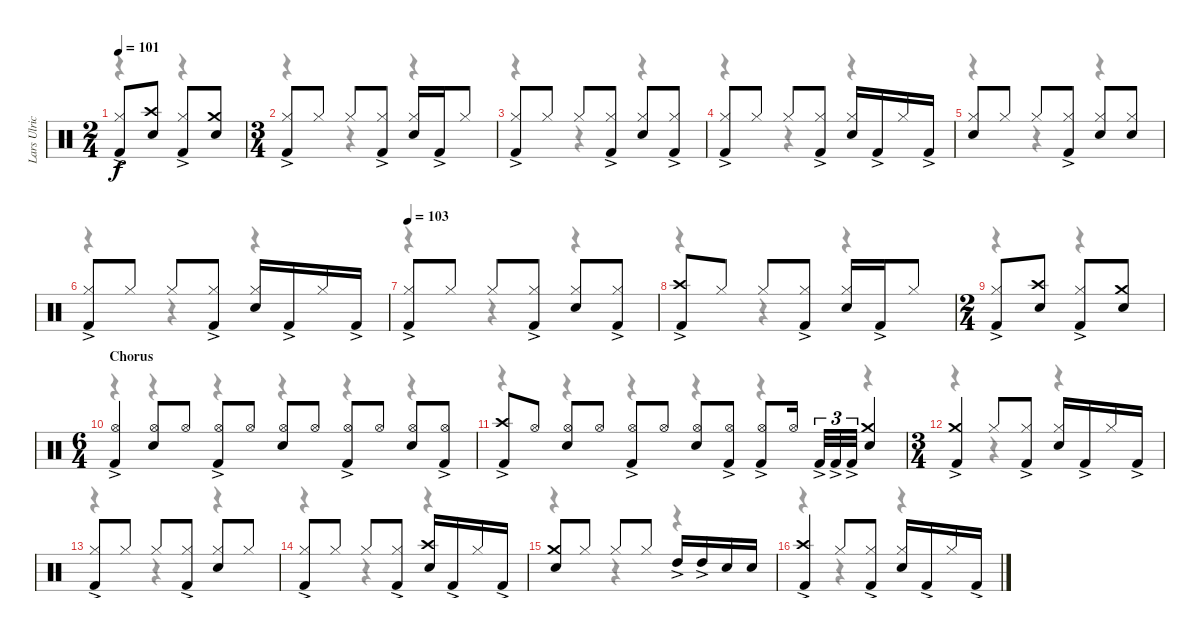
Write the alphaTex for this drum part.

\track ("Lars Ulrich (Drums)" "Lars Ulric") {instrument percussion}
\staff {score}
\articulation defaults
\voice
\ts (2 4)
\tempo 101
\clef neutral
\ks c
("Hi-Hat (closed)" "Kick (hit) 2"{ac}).8{dy f} ("Crash high (hit)" "Snare (hit) 2").8 ("Hi-Hat (closed)" "Kick (hit) 2"{ac}).8 ("Crash medium (hit)" "Snare (hit) 2").8 |
\ts (3 4)
("Hi-Hat (closed)" "Kick (hit) 2"{ac}).8 "Hi-Hat (closed)".8 "Hi-Hat (closed)".8 ("Hi-Hat (closed)" "Kick (hit) 2"{ac}).8 ("Hi-Hat (closed)" "Snare (hit) 2").16 "Kick (hit) 2"{ac}.16 "Hi-Hat (closed)".8 |
("Hi-Hat (closed)" "Kick (hit) 2"{ac}).8 "Hi-Hat (closed)".8 "Hi-Hat (closed)".8 ("Hi-Hat (closed)" "Kick (hit) 2"{ac}).8 ("Hi-Hat (closed)" "Snare (hit) 2").8 ("Hi-Hat (closed)" "Kick (hit) 2"{ac}).8 |
("Hi-Hat (closed)" "Kick (hit) 2"{ac}).8 "Hi-Hat (closed)".8 "Hi-Hat (closed)".8 ("Hi-Hat (closed)" "Kick (hit) 2"{ac}).8 ("Hi-Hat (closed)" "Snare (hit) 2").16 "Kick (hit) 2"{ac}.16 "Hi-Hat (closed)".16 "Kick (hit) 2"{ac}.16 |
("Hi-Hat (closed)" "Snare (hit) 2").8 "Hi-Hat (closed)".8 "Hi-Hat (closed)".8 ("Hi-Hat (closed)" "Kick (hit) 2"{ac}).8 ("Hi-Hat (closed)" "Snare (hit) 2").8 ("Hi-Hat (closed)" "Snare (hit) 2").8 |
("Hi-Hat (closed)" "Kick (hit) 2"{ac}).8 "Hi-Hat (closed)".8 "Hi-Hat (closed)".8 ("Hi-Hat (closed)" "Kick (hit) 2"{ac}).8 ("Hi-Hat (closed)" "Snare (hit) 2").16 "Kick (hit) 2"{ac}.16 "Hi-Hat (closed)".16 "Kick (hit) 2"{ac}.16 |
\tempo 103
("Hi-Hat (closed)" "Kick (hit) 2"{ac}).8 "Hi-Hat (closed)".8 "Hi-Hat (closed)".8 ("Hi-Hat (closed)" "Kick (hit) 2"{ac}).8 ("Hi-Hat (closed)" "Snare (hit) 2").8 ("Hi-Hat (closed)" "Kick (hit) 2"{ac}).8 |
("Crash high (hit)" "Kick (hit) 2"{ac}).8 "Hi-Hat (closed)".8 "Hi-Hat (closed)".8 ("Hi-Hat (closed)" "Kick (hit) 2"{ac}).8 ("Hi-Hat (closed)" "Snare (hit) 2").16 "Kick (hit) 2"{ac}.16 "Hi-Hat (closed)".8 |
\ts (2 4)
("Hi-Hat (closed)" "Kick (hit) 2"{ac}).8 ("Crash high (hit)" "Snare (hit) 2").8 ("Hi-Hat (closed)" "Kick (hit) 2"{ac}).8 ("Crash medium (hit)" "Snare (hit) 2").8 |
\ts (6 4)
\section ("" "Chorus")
("Hi-Hat (open)" "Kick (hit) 2"{ac}).4 ("Hi-Hat (open)" "Snare (hit) 2").8 "Hi-Hat (open)".8 ("Hi-Hat (open)" "Kick (hit) 2"{ac}).8 "Hi-Hat (open)".8 ("Hi-Hat (open)" "Snare (hit) 2").8 "Hi-Hat (open)".8 ("Hi-Hat (open)" "Kick (hit) 2"{ac}).8 "Hi-Hat (open)".8 ("Hi-Hat (open)" "Snare (hit) 2").8 ("Hi-Hat (open)" "Kick (hit) 2"{ac}).8 |
("Crash high (hit)" "Kick (hit) 2"{ac}).8 "Hi-Hat (open)".8 ("Hi-Hat (open)" "Snare (hit) 2").8 "Hi-Hat (open)".8 ("Hi-Hat (open)" "Kick (hit) 2"{ac}).8 "Hi-Hat (open)".8 ("Hi-Hat (open)" "Snare (hit) 2").8 ("Hi-Hat (open)" "Kick (hit) 2"{ac}).8 ("Hi-Hat (open)" "Kick (hit) 2"{ac}).8 "Hi-Hat (open)".16 "Kick (hit) 2"{ac}.32{tu (3 2)} "Kick (hit) 2"{ac}.32{tu (3 2)} "Kick (hit) 2"{ac}.32{tu (3 2)} ("Crash medium (hit)" "Snare (hit) 2").4 |
\ts (3 4)
("Crash medium (hit)" "Kick (hit) 2"{ac}).4 "Hi-Hat (closed)".8 ("Hi-Hat (closed)" "Kick (hit) 2"{ac}).8 ("Hi-Hat (closed)" "Snare (hit) 2").16 "Kick (hit) 2"{ac}.16 "Hi-Hat (closed)".16 "Kick (hit) 2"{ac}.16 |
("Hi-Hat (closed)" "Kick (hit) 2"{ac}).8 "Hi-Hat (closed)".8 "Hi-Hat (closed)".8 ("Hi-Hat (closed)" "Kick (hit) 2"{ac}).8 ("Hi-Hat (closed)" "Snare (hit) 2").8 "Hi-Hat (closed)".8 |
("Hi-Hat (closed)" "Kick (hit) 2"{ac}).8 "Hi-Hat (closed)".8 "Hi-Hat (closed)".8 ("Hi-Hat (closed)" "Kick (hit) 2"{ac}).8 ("Crash high (hit)" "Snare (hit) 2").16 "Kick (hit) 2"{ac}.16 "Hi-Hat (closed)".16 "Kick (hit) 2"{ac}.16 |
("Crash medium (hit)" "Snare (hit) 2").8 "Hi-Hat (closed)".8 "Hi-Hat (closed)".8 "Hi-Hat (closed)".8 "High Tom (hit)"{ac}.16 "High Tom (hit)"{ac}.16 "Snare (hit) 2".16 "Snare (hit) 2".16 |
("Crash high (hit)" "Kick (hit) 2"{ac}).4 "Hi-Hat (closed)".8 ("Hi-Hat (closed)" "Kick (hit) 2"{ac}).8 ("Hi-Hat (closed)" "Snare (hit) 2").16 "Kick (hit) 2"{ac}.16 "Hi-Hat (closed)".16 "Kick (hit) 2"{ac}.16
\voice
\clef neutral
\ottava regular
\simile none
\ks c
r.4{dy f} r.4 |
r.4 r.4 r.4 |
r.4 r.4 r.4 |
r.4 r.4 r.4 |
r.4 r.4 r.4 |
r.4 r.4 r.4 |
r.4 r.4 r.4 |
r.4 r.4 r.4 |
r.4 r.4 |
r.4 r.4 r.4 r.4 r.4 r.4 |
r.4 r.4 r.4 r.4 r.4 r.4 |
r.4 r.4 r.4 |
r.4 r.4 r.4 |
r.4 r.4 r.4 |
r.4 r.4 r.4 |
r.4 r.4 r.4
